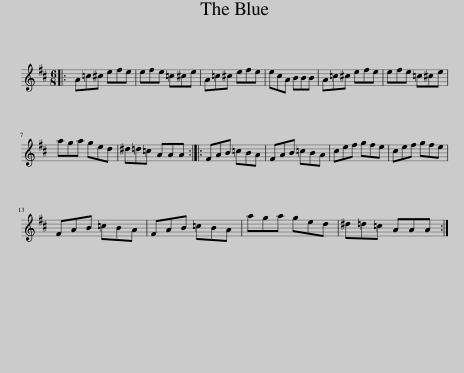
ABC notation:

X:1
L:1/8
M:6/8
I:linebreak $
K:D
V:1 treble
V:1
|: A=c^c efe | efe =c^ce | A=c^c efe | ecA BBB | A=c^c efe | %5
 efe =c^ce |$ aga ged | ^d=d=c AAA :: FAB =cBA | FAB =cBA | %10
 cef gfe | cef gfe |$ FAB =cBA | FAB =cBA | aga ged | %15
 ^d=d=c AAA :| %16
